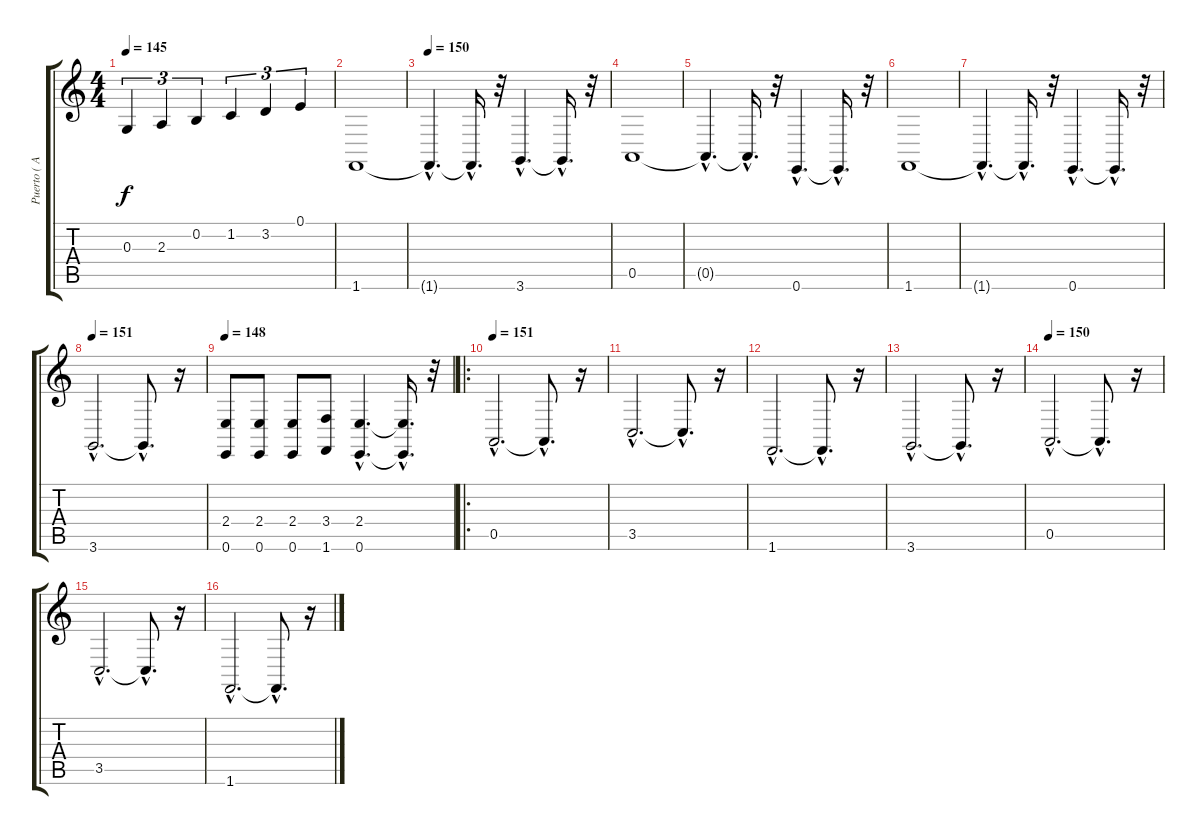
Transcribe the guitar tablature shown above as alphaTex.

\track ("Puerto ( Aoshi )" "Puerto ( A") {instrument stringensemble1}
\staff {score tabs}
\tuning (E4 B3 G3 D3 A2 E2) {hide}
\ts (4 4)
\tempo 145
\clef g2
\ks c
0.3.4{tu (3 2) dy f} 2.3.4{tu (3 2)} 0.2.4{tu (3 2)} 1.2.4{tu (3 2)} 3.2.4{tu (3 2)} 0.1.4{tu (3 2)} |
1.6.1 |
\tempo 150
1.6{hac t}.4{d} 1.6{hac t}.16{d} r.32 3.6{hac}.4{d} 3.6{hac t}.16{d} r.32 |
0.5.1 |
0.5{hac t}.4{d} 0.5{hac t}.16{d} r.32 0.6{hac}.4{d} 0.6{hac t}.16{d} r.32 |
1.6.1 |
1.6{hac t}.4{d} 1.6{hac t}.16{d} r.32 0.6{hac}.4{d} 0.6{hac t}.16{d} r.32 |
\tempo 151
3.6{hac}.2{d} 3.6{hac t}.8{d} r.16 |
\tempo 148
(2.4 0.6).8 (2.4 0.6).8 (2.4 0.6).8 (3.4 1.6).8 (2.4{hac} 0.6{hac}).4{d} (2.4{hac t} 0.6{hac t}).16{d} r.32 |
\ro
\tempo 151
0.5{hac}.2{d instrument stringensemble1} 0.5{hac t}.8{d} r.16 |
3.5{hac}.2{d} 3.5{hac t}.8{d} r.16 |
1.6{hac}.2{d} 1.6{hac t}.8{d} r.16 |
3.6{hac}.2{d} 3.6{hac t}.8{d} r.16 |
\tempo 150
0.5{hac}.2{d} 0.5{hac t}.8{d} r.16 |
3.5{hac}.2{d} 3.5{hac t}.8{d} r.16 |
1.6{hac}.2{d} 1.6{hac t}.8{d} r.16
